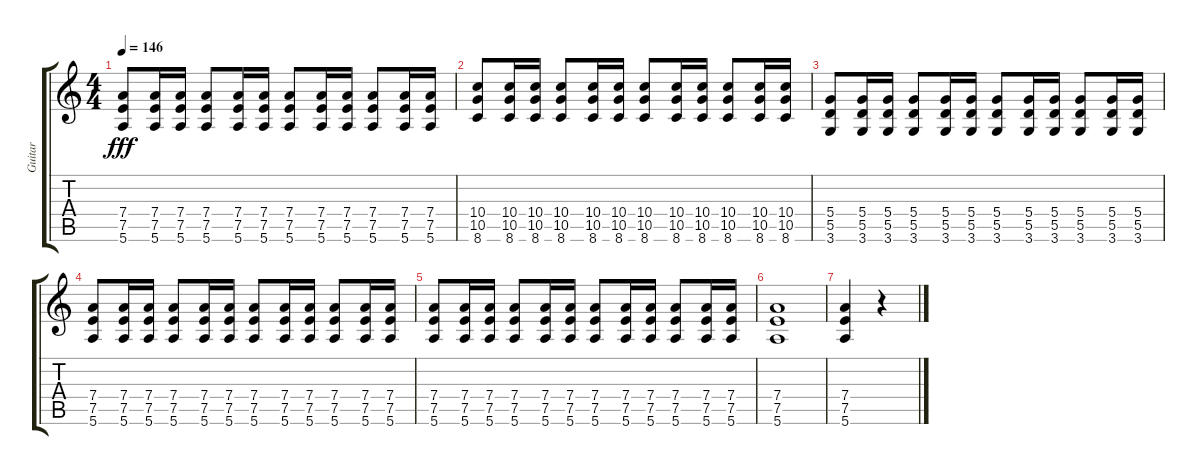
\track ("Guitar" "Guitar") {instrument distortionguitar}
\staff {score tabs}
\tuning (E4 B3 G3 D3 A2 E2) {hide}
\ts (4 4)
\tempo 146
\clef g2
\ks c
(7.4 7.5 5.6).8{dy fff} (7.4 7.5 5.6).16 (7.4 7.5 5.6).16 (7.4 7.5 5.6).8 (7.4 7.5 5.6).16 (7.4 7.5 5.6).16 (7.4 7.5 5.6).8 (7.4 7.5 5.6).16 (7.4 7.5 5.6).16 (7.4 7.5 5.6).8 (7.4 7.5 5.6).16 (7.4 7.5 5.6).16 |
(10.4 10.5 8.6).8 (10.4 10.5 8.6).16 (10.4 10.5 8.6).16 (10.4 10.5 8.6).8 (10.4 10.5 8.6).16 (10.4 10.5 8.6).16 (10.4 10.5 8.6).8 (10.4 10.5 8.6).16 (10.4 10.5 8.6).16 (10.4 10.5 8.6).8 (10.4 10.5 8.6).16 (10.4 10.5 8.6).16 |
(5.4 5.5 3.6).8 (5.4 5.5 3.6).16 (5.4 5.5 3.6).16 (5.4 5.5 3.6).8 (5.4 5.5 3.6).16 (5.4 5.5 3.6).16 (5.4 5.5 3.6).8 (5.4 5.5 3.6).16 (5.4 5.5 3.6).16 (5.4 5.5 3.6).8 (5.4 5.5 3.6).16 (5.4 5.5 3.6).16 |
(7.4 7.5 5.6).8 (7.4 7.5 5.6).16 (7.4 7.5 5.6).16 (7.4 7.5 5.6).8 (7.4 7.5 5.6).16 (7.4 7.5 5.6).16 (7.4 7.5 5.6).8 (7.4 7.5 5.6).16 (7.4 7.5 5.6).16 (7.4 7.5 5.6).8 (7.4 7.5 5.6).16 (7.4 7.5 5.6).16 |
(7.4 7.5 5.6).8 (7.4 7.5 5.6).16 (7.4 7.5 5.6).16 (7.4 7.5 5.6).8 (7.4 7.5 5.6).16 (7.4 7.5 5.6).16 (7.4 7.5 5.6).8 (7.4 7.5 5.6).16 (7.4 7.5 5.6).16 (7.4 7.5 5.6).8 (7.4 7.5 5.6).16 (7.4 7.5 5.6).16 |
(7.4 7.5 5.6).1 |
(7.4 7.5 5.6).4 r.4
